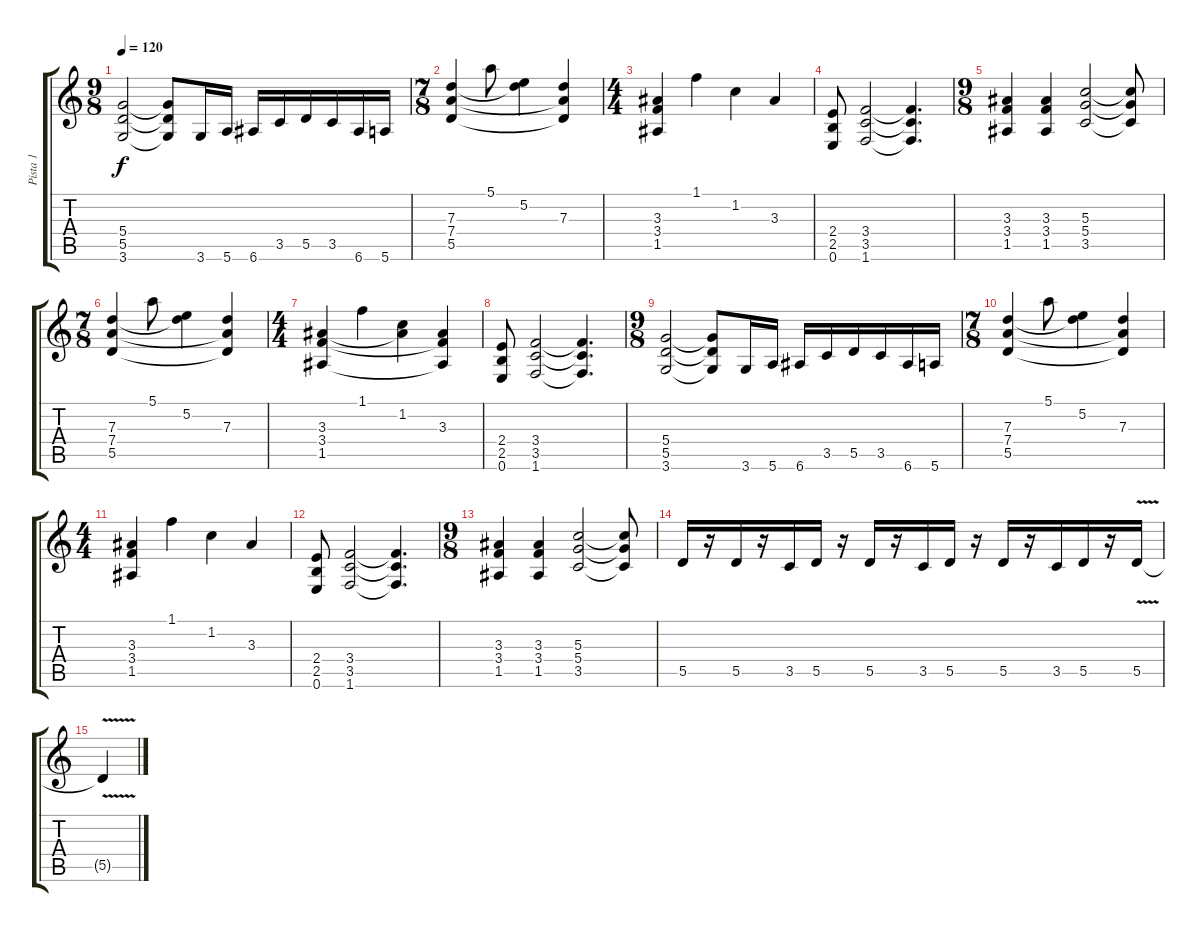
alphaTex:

\track ("Pista 1" "Pista 1") {instrument distortionguitar}
\staff {score tabs}
\tuning (E4 B3 G3 D3 A2 E2) {hide}
\ts (9 8)
\tempo 120
\clef g2
\ks c
(5.4 5.5 3.6).2{dy f} (5.4{t} 5.5{t} 3.6{t}).8 3.6.16 5.6.16 6.6.16 3.5.16 5.5.16 3.5.16 6.6.16 5.6.16 |
\ts (7 8)
(7.3 7.4 5.5).4 5.1.8 (5.2 7.3{t}).4 (7.3 7.4{t} 5.5{t}).4 |
\ts (4 4)
(3.3 3.4 1.5).4 1.1.4 1.2.4 3.3.4 |
(2.4 2.5 0.6).8 (3.4 3.5 1.6).2 (3.4{t} 3.5{t} 1.6{t}).4{d} |
\ts (9 8)
(3.3 3.4 1.5).4 (3.3 3.4 1.5).4 (5.3 5.4 3.5).2 (5.3{t} 5.4{t} 3.5{t}).8 |
\ts (7 8)
(7.3 7.4 5.5).4 5.1.8 (5.2 7.3{t}).4 (7.3 7.4{t} 5.5{t}).4 |
\ts (4 4)
(3.3 3.4 1.5).4 1.1.4 (1.2 3.3{t}).4 (3.3 3.4{t} 1.5{t}).4 |
(2.4 2.5 0.6).8 (3.4 3.5 1.6).2 (3.4{t} 3.5{t} 1.6{t}).4{d} |
\ts (9 8)
(5.4 5.5 3.6).2 (5.4{t} 5.5{t} 3.6{t}).8 3.6.16 5.6.16 6.6.16 3.5.16 5.5.16 3.5.16 6.6.16 5.6.16 |
\ts (7 8)
(7.3 7.4 5.5).4 5.1.8 (5.2 7.3{t}).4 (7.3 7.4{t} 5.5{t}).4 |
\ts (4 4)
(3.3 3.4 1.5).4 1.1.4 1.2.4 3.3.4 |
(2.4 2.5 0.6).8 (3.4 3.5 1.6).2 (3.4{t} 3.5{t} 1.6{t}).4{d} |
\ts (9 8)
(3.3 3.4 1.5).4 (3.3 3.4 1.5).4 (5.3 5.4 3.5).2 (5.3{t} 5.4{t} 3.5{t}).8 |
5.5.16 r.16 5.5.16 r.16 3.5.16 5.5.16 r.16 5.5.16 r.16 3.5.16 5.5.16 r.16 5.5.16 r.16 3.5.16 5.5.16 r.16 5.5{v}.16{instrument guitarharmonics} |
5.5{t}.4
